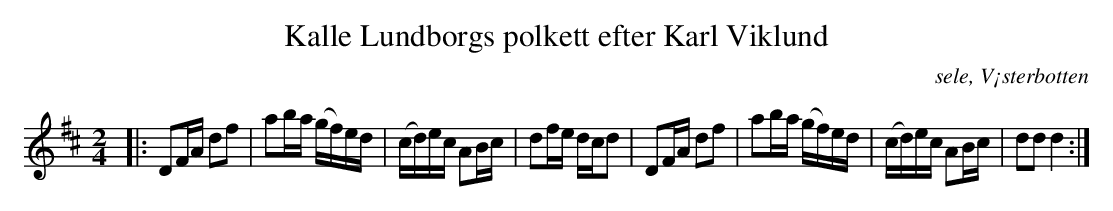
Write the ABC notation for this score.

X:1
T:Kalle Lundborgs polkett efter Karl Viklund
O: sele, V¡sterbotten
M:2/4
L:1/8
K:D
|: DF/A/ df | ab/a/ (g/f/)e/d/ | (c/d/)e/c/ AB/c/ | df/e/ d/c/d | DF/A/ df | ab/a/ (g/f/)e/d/ | (c/d/)e/c/ AB/c/ | dd  d2 :|
